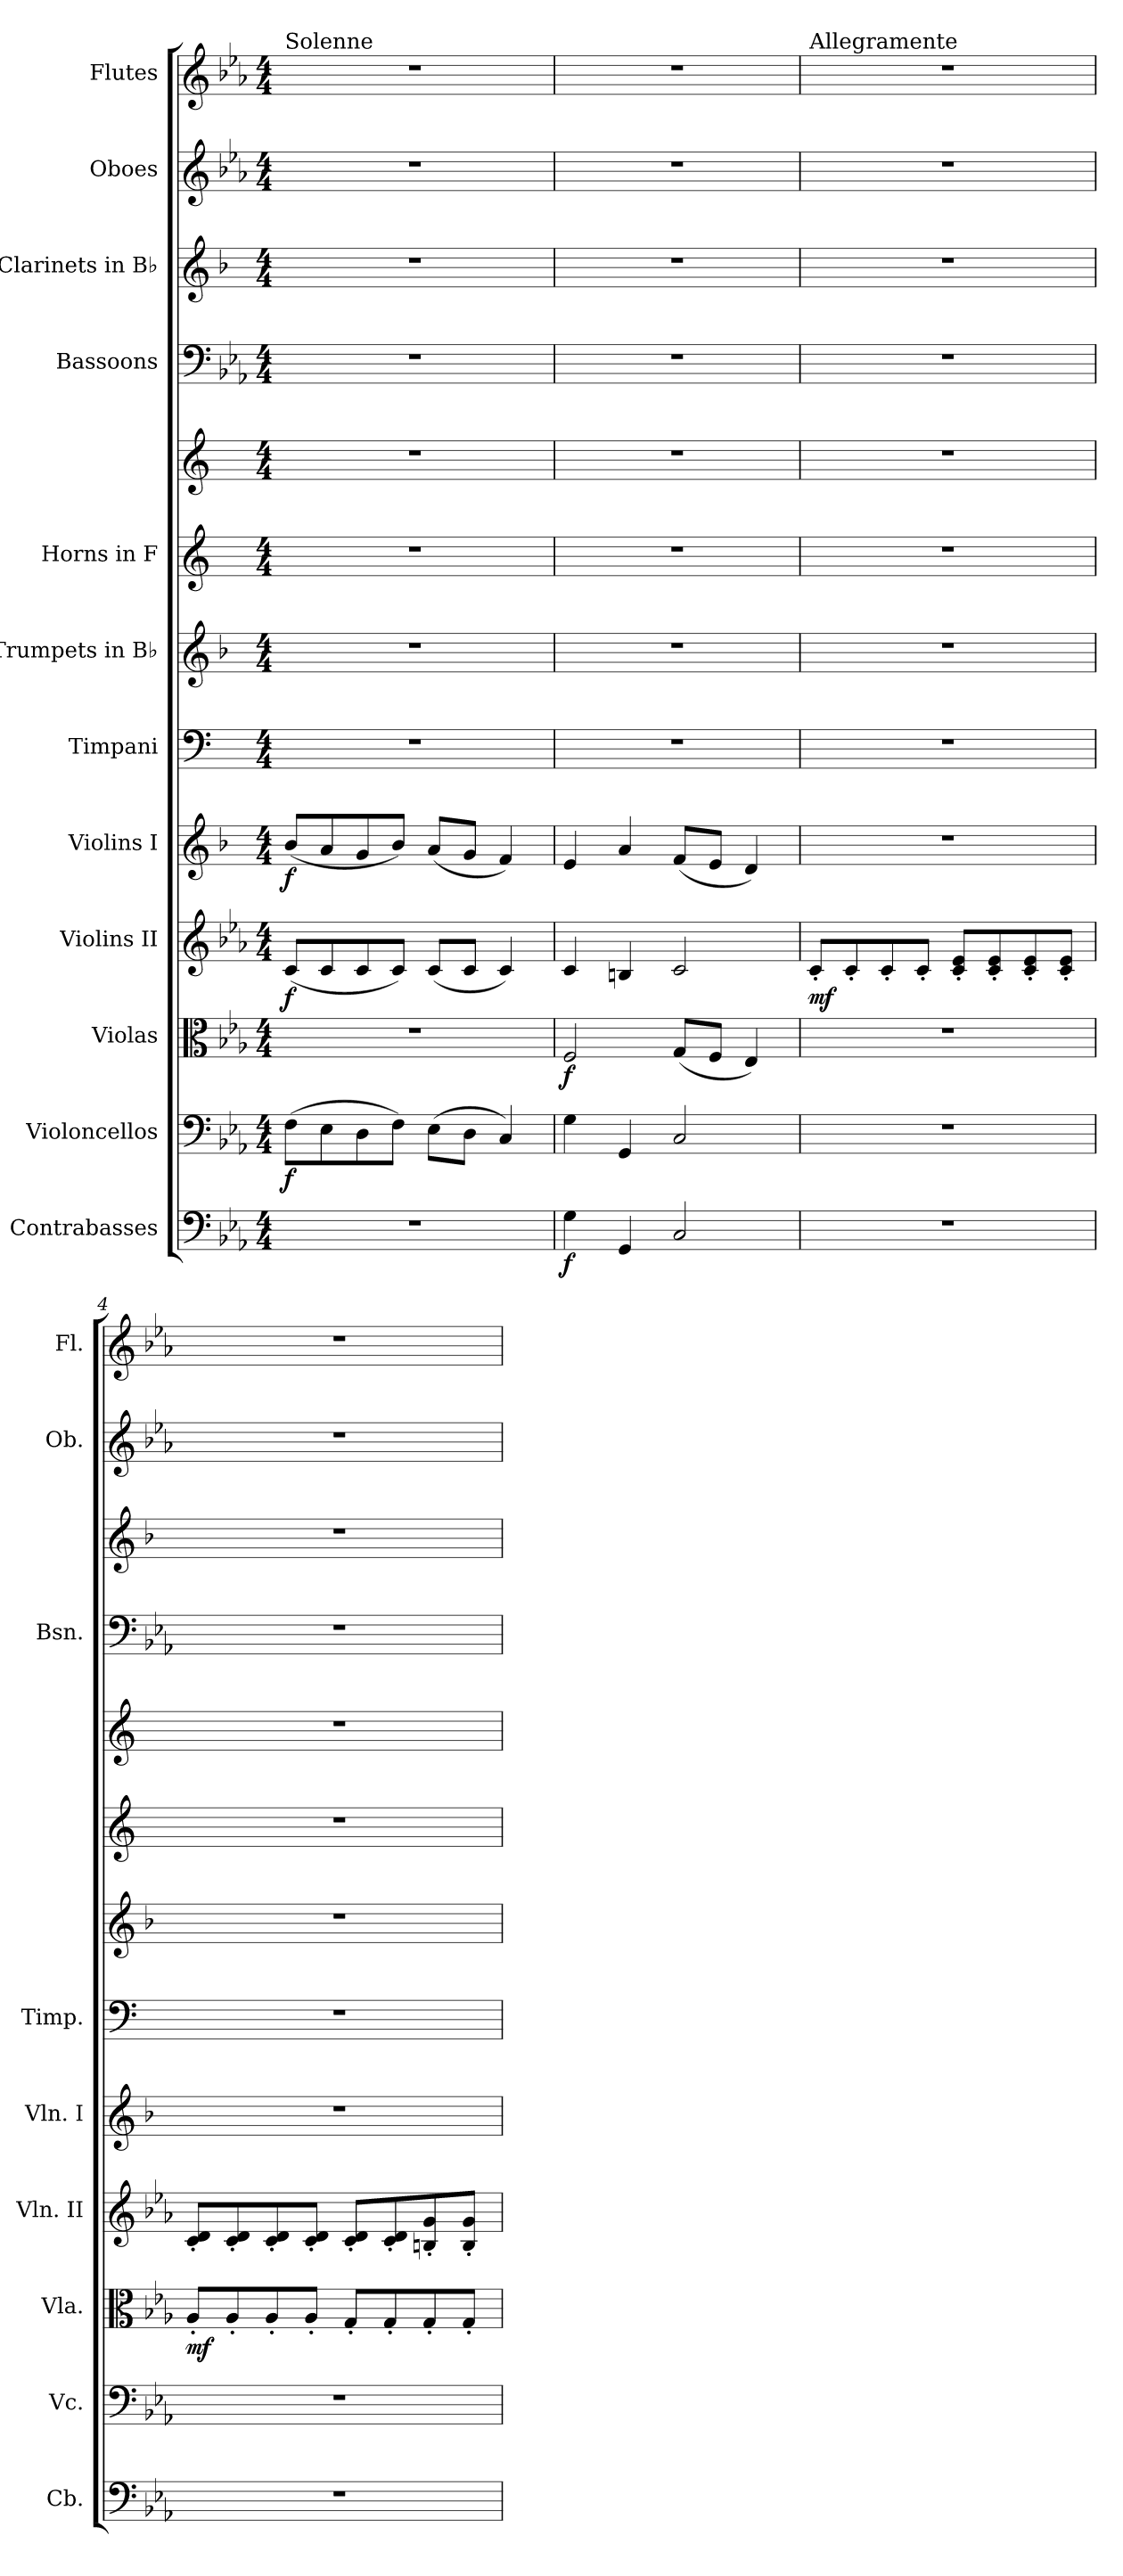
**kern	**dynam	**kern	**dynam	**kern	**dynam	**kern	**dynam	**kern	**dynam	**kern	**kern	**kern	**kern	**kern	**kern	**kern	**kern
*part12	*part12	*part11	*part11	*part10	*part10	*part9	*part9	*part8	*part8	*part7	*part6	*part5	*part5	*part4	*part3	*part2	*part1
*staff13	*staff13	*staff12	*staff12	*staff11	*staff11	*staff10	*staff10	*staff9	*staff9	*staff8	*staff7	*staff6	*staff5	*staff4	*staff3	*staff2	*staff1
*I"Contrabasses	*	*I"Violoncellos	*	*I"Violas	*	*I"Violins II	*	*I"Violins I	*	*I"Timpani	*I"Trumpets in B♭	*I"Horns in F	*	*I"Bassoons	*I"Clarinets in B♭	*I"Oboes	*I"Flutes
*I'Cb.	*	*I'Vc.	*	*I'Vla.	*	*I'Vln. II	*	*I'Vln. I	*	*I'Timp.	*	*	*	*I'Bsn.	*	*I'Ob.	*I'Fl.
*clefF4	*	*clefF4	*	*clefC3	*	*clefG2	*	*clefG2	*	*clefF4	*clefG2	*clefG2	*clefG2	*clefF4	*clefG2	*clefG2	*clefG2
*ITrd7c12	*	*	*	*	*	*	*	*ITrd1c2	*	*	*ITrd1c2	*ITrd4c7	*ITrd4c7	*	*ITrd1c2	*	*
*k[b-e-a-]	*	*k[b-e-a-]	*	*k[b-e-a-]	*	*k[b-e-a-]	*	*k[b-e-a-]	*	*k[]	*k[b-e-a-]	*k[b-]	*k[b-]	*k[b-e-a-]	*k[b-e-a-]	*k[b-e-a-]	*k[b-e-a-]
*M4/4	*	*M4/4	*	*M4/4	*	*M4/4	*	*M4/4	*	*M4/4	*M4/4	*M4/4	*M4/4	*M4/4	*M4/4	*M4/4	*M4/4
*MM44	*	*MM44	*	*MM44	*	*MM44	*	*MM44	*	*MM44	*MM44	*MM44	*MM44	*MM44	*MM44	*MM44	*MM44
=1	=1	=1	=1	=1	=1	=1	=1	=1	=1	=1	=1	=1	=1	=1	=1	=1	=1
!	!	!	!	!	!	!	!	!	!	!	!	!	!	!	!	!	!LO:TX:a:t=Solenne
!	!	!	!LO:DY:b	!	!	!	!LO:DY:b	!	!LO:DY:b	!	!	!	!	!	!	!	!
1r	.	(8F\L	f	1r	.	(8c/L	f	(8a-/L	f	1r	1r	1r	1r	1r	1r	1r	1r
.	.	8E-\	.	.	.	8c/	.	8g/	.	.	.	.	.	.	.	.	.
.	.	8D\	.	.	.	8c/	.	8f/	.	.	.	.	.	.	.	.	.
.	.	8F\J)	.	.	.	8c/J)	.	8a-/J)	.	.	.	.	.	.	.	.	.
.	.	(8E-\L	.	.	.	(8c/L	.	(8g/L	.	.	.	.	.	.	.	.	.
.	.	8D\J	.	.	.	8c/J	.	8f/J	.	.	.	.	.	.	.	.	.
.	.	4C/)	.	.	.	4c/)	.	4e-/)	.	.	.	.	.	.	.	.	.
=2	=2	=2	=2	=2	=2	=2	=2	=2	=2	=2	=2	=2	=2	=2	=2	=2	=2
!	!LO:DY:b	!	!	!	!LO:DY:b	!	!	!	!	!	!	!	!	!	!	!	!
4GG\	f	4G\	.	2F/	f	4c/	.	4d/	.	1r	1r	1r	1r	1r	1r	1r	1r
4GGG/	.	4GG/	.	.	.	4Bn/	.	4g/	.	.	.	.	.	.	.	.	.
2CC/	.	2C/	.	(8G/L	.	2c/	.	(8e-/L	.	.	.	.	.	.	.	.	.
.	.	.	.	8F/J	.	.	.	8d/J	.	.	.	.	.	.	.	.	.
.	.	.	.	4E-/)	.	.	.	4c/)	.	.	.	.	.	.	.	.	.
=3	=3	=3	=3	=3	=3	=3	=3	=3	=3	=3	=3	=3	=3	=3	=3	=3	=3
*	*	*	*	*	*	*	*	*	*	*	*	*	*	*	*	*	*MM72
!	!	!	!	!	!	!	!	!	!	!	!	!	!	!	!	!	!LO:TX:a:t=Allegramente
!	!	!	!	!	!	!	!LO:DY:b	!	!	!	!	!	!	!	!	!	!
1r	.	1r	.	1r	.	8c'/L	mf	1r	.	1r	1r	1r	1r	1r	1r	1r	1r
.	.	.	.	.	.	8c'/	.	.	.	.	.	.	.	.	.	.	.
.	.	.	.	.	.	8c'/	.	.	.	.	.	.	.	.	.	.	.
.	.	.	.	.	.	8c'/J	.	.	.	.	.	.	.	.	.	.	.
.	.	.	.	.	.	8c/' 8e-/'L	.	.	.	.	.	.	.	.	.	.	.
.	.	.	.	.	.	8c/' 8e-/'	.	.	.	.	.	.	.	.	.	.	.
.	.	.	.	.	.	8c/' 8e-/'	.	.	.	.	.	.	.	.	.	.	.
.	.	.	.	.	.	8c/' 8e-/'J	.	.	.	.	.	.	.	.	.	.	.
!!LO:PB:g=z
=4	=4	=4	=4	=4	=4	=4	=4	=4	=4	=4	=4	=4	=4	=4	=4	=4	=4
!	!	!	!	!	!LO:DY:b	!	!	!	!	!	!	!	!	!	!	!	!
1r	.	1r	.	8A-'/L	mf	8c/' 8d/'L	.	1r	.	1r	1r	1r	1r	1r	1r	1r	1r
.	.	.	.	8A-'/	.	8c/' 8d/'	.	.	.	.	.	.	.	.	.	.	.
.	.	.	.	8A-'/	.	8c/' 8d/'	.	.	.	.	.	.	.	.	.	.	.
.	.	.	.	8A-'/J	.	8c/' 8d/'J	.	.	.	.	.	.	.	.	.	.	.
.	.	.	.	8G'/L	.	8c/' 8d/'L	.	.	.	.	.	.	.	.	.	.	.
.	.	.	.	8G'/	.	8c/' 8d/'	.	.	.	.	.	.	.	.	.	.	.
.	.	.	.	8G'/	.	8Bn/' 8g/'	.	.	.	.	.	.	.	.	.	.	.
.	.	.	.	8G'/J	.	8B/' 8g/'J	.	.	.	.	.	.	.	.	.	.	.
=	=	=	=	=	=	=	=	=	=	=	=	=	=	=	=	=	=
*-	*-	*-	*-	*-	*-	*-	*-	*-	*-	*-	*-	*-	*-	*-	*-	*-	*-
